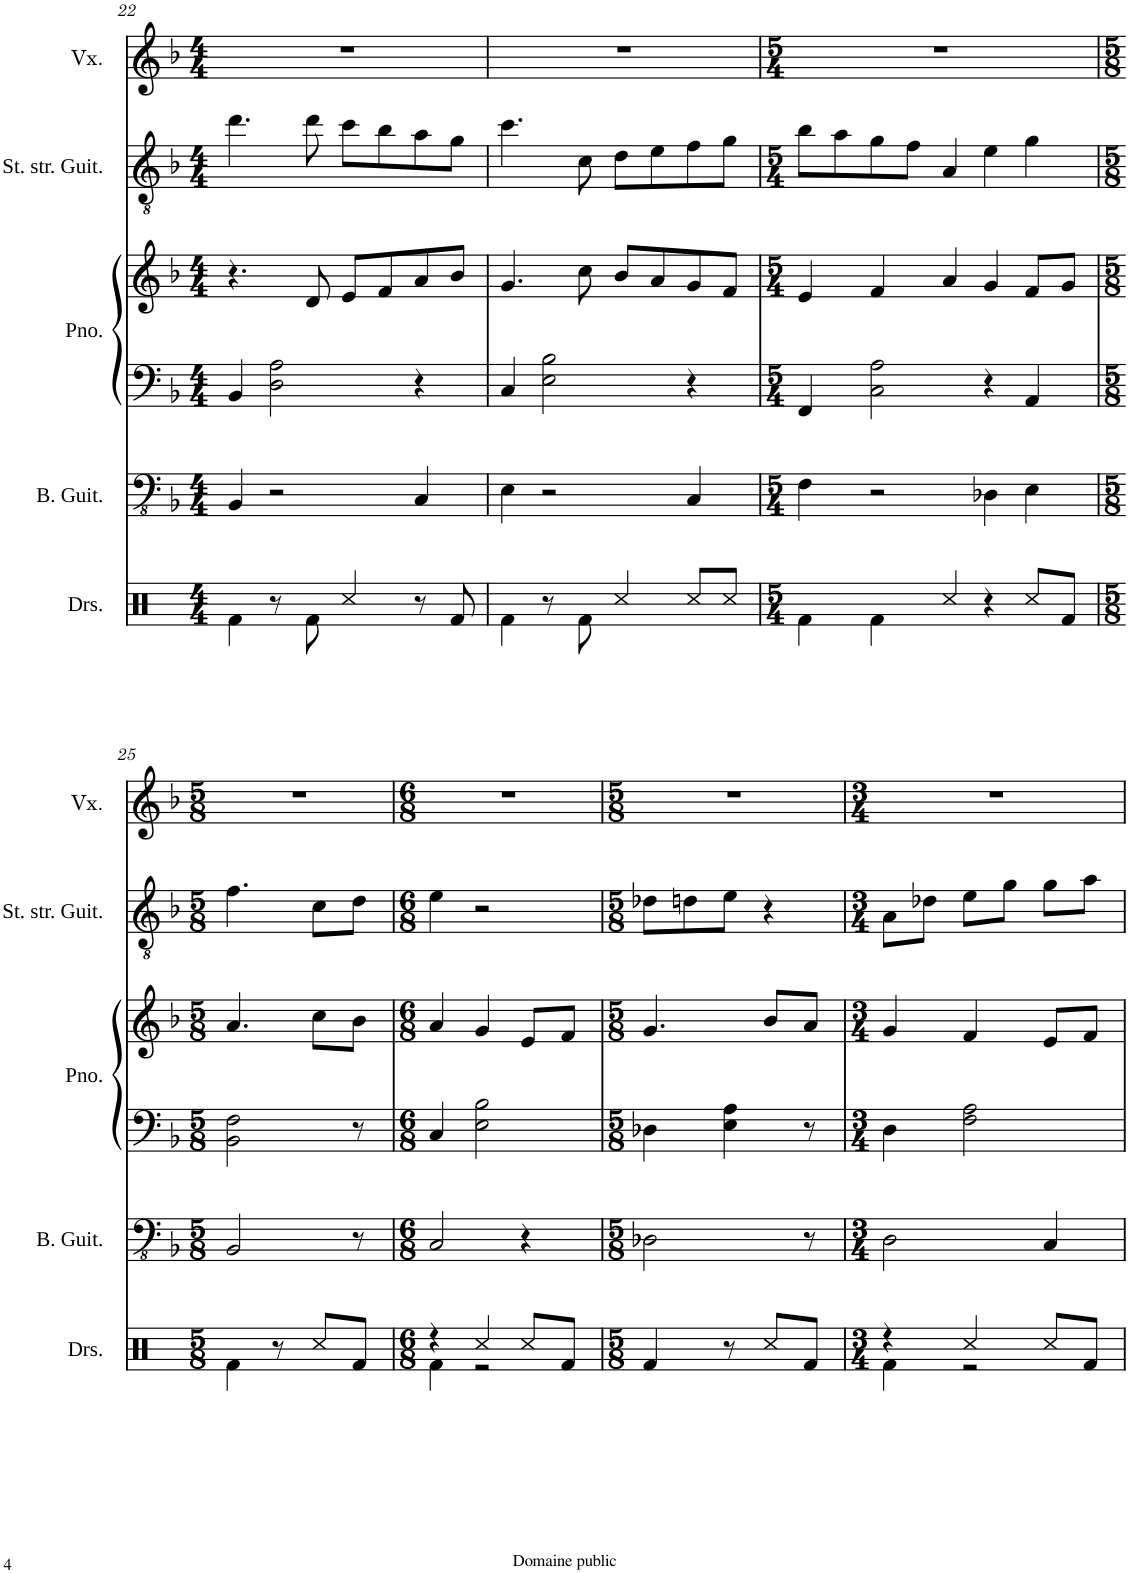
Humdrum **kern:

**kern	**kern	**kern	**kern	**kern	**kern
*part5	*part4	*part3	*part3	*part2	*part1
*staff6	*staff5	*staff4	*staff3	*staff2	*staff1
*I"Drumset	*I"Bass Guitar	*I"Piano	*	*I"Steel string Guitar	*I"Voix
*I'Drs.	*I'B. Guit.	*I'Pno.	*	*I'St. str. Guit.	*I'Vx.
!!LO:PB:g=z
*clefX	*clefFv4	*clefF4	*clefG2	*clefGv2	*clefG2
*k[]	*k[b-]	*k[b-]	*k[b-]	*k[b-]	*k[b-]
*M4/4	*M4/4	*M4/4	*M4/4	*M4/4	*M4/4
=22	=22	=22	=22	=22	=22
4Rf\	4BBB-/	4BB-/	4.r	4.dd\	1r
8r	2r	2D\ 2A\	.	.	.
8Rf\	.	.	8d/	8dd\	.
4Rcc/	.	.	8e/L	8cc\L	.
.	.	.	8f/	8b-\	.
8r	4CC/	4r	8a/	8a\	.
8Rf/	.	.	8b-/J	8g\J	.
=23	=23	=23	=23	=23	=23
4Rf\	4EE\	4C/	4.g/	4.cc\	1r
8r	2r	2E\ 2B-\	.	.	.
8Rf\	.	.	8cc\	8c\	.
4Rcc/	.	.	8b-/L	8d\L	.
.	.	.	8a/	8e\	.
8Rcc/L	4CC/	4r	8g/	8f\	.
8Rcc/J	.	.	8f/J	8g\J	.
=24	=24	=24	=24	=24	=24
*M5/4	*M5/4	*M5/4	*M5/4	*M5/4	*M5/4
4Rf\	4FF\	4FF/	4e/	8b-\L	4%5r
.	.	.	.	8a\	.
4Rf\	2r	2C\ 2A\	4f/	8g\	.
.	.	.	.	8f\J	.
4Rcc/	.	.	4a/	4A/	.
4r	4DD-X\	4r	4g/	4e\	.
8Rcc/L	4EE\	4AA/	8f/L	4g\	.
8Rf/J	.	.	8g/J	.	.
!!LO:LB:g=z
=25	=25	=25	=25	=25	=25
*M5/8	*M5/8	*M5/8	*M5/8	*M5/8	*M5/8
4Rf\	2BBB-/	2BB-\ 2F\	4.a/	4.f\	8%5r
8r	.	.	.	.	.
8Rcc/L	.	.	8cc\L	8c\L	.
8Rf/J	8r	8r	8b-\J	8d\J	.
=26	=26	=26	=26	=26	=26
*M6/8	*M6/8	*M6/8	*M6/8	*M6/8	*M6/8
*^	*	*	*	*	*
4r	4Rf\	2CC/	4C/	4a/	4e\	2.r
4Rcc/	2r	.	2E\ 2B-\	4g/	2r	.
8Rcc/L	.	4r	.	8e/L	.	.
8Rf/J	.	.	.	8f/J	.	.
*v	*v	*	*	*	*	*
=27	=27	=27	=27	=27	=27
*M5/8	*M5/8	*M5/8	*M5/8	*M5/8	*M5/8
4Rf/	2DD-X\	4D-X\	4.g/	8d-X\L	8%5r
.	.	.	.	8dn\	.
8r	.	4E\ 4A\	.	8e\J	.
8Rcc/L	.	.	8b-/L	4r	.
8Rf/J	8r	8r	8a/J	.	.
=28	=28	=28	=28	=28	=28
*M3/4	*M3/4	*M3/4	*M3/4	*M3/4	*M3/4
*^	*	*	*	*	*
4r	4Rf\	2DD\	4D\	4g/	8A\L	2.r
.	.	.	.	.	8d-X\J	.
4Rcc/	2r	.	2F\ 2A\	4f/	8e\L	.
.	.	.	.	.	8g\J	.
8Rcc/L	.	4CC/	.	8e/L	8g\L	.
8Rf/J	.	.	.	8f/J	8a\J	.
*v	*v	*	*	*	*	*
=	=	=	=	=	=
*-	*-	*-	*-	*-	*-
